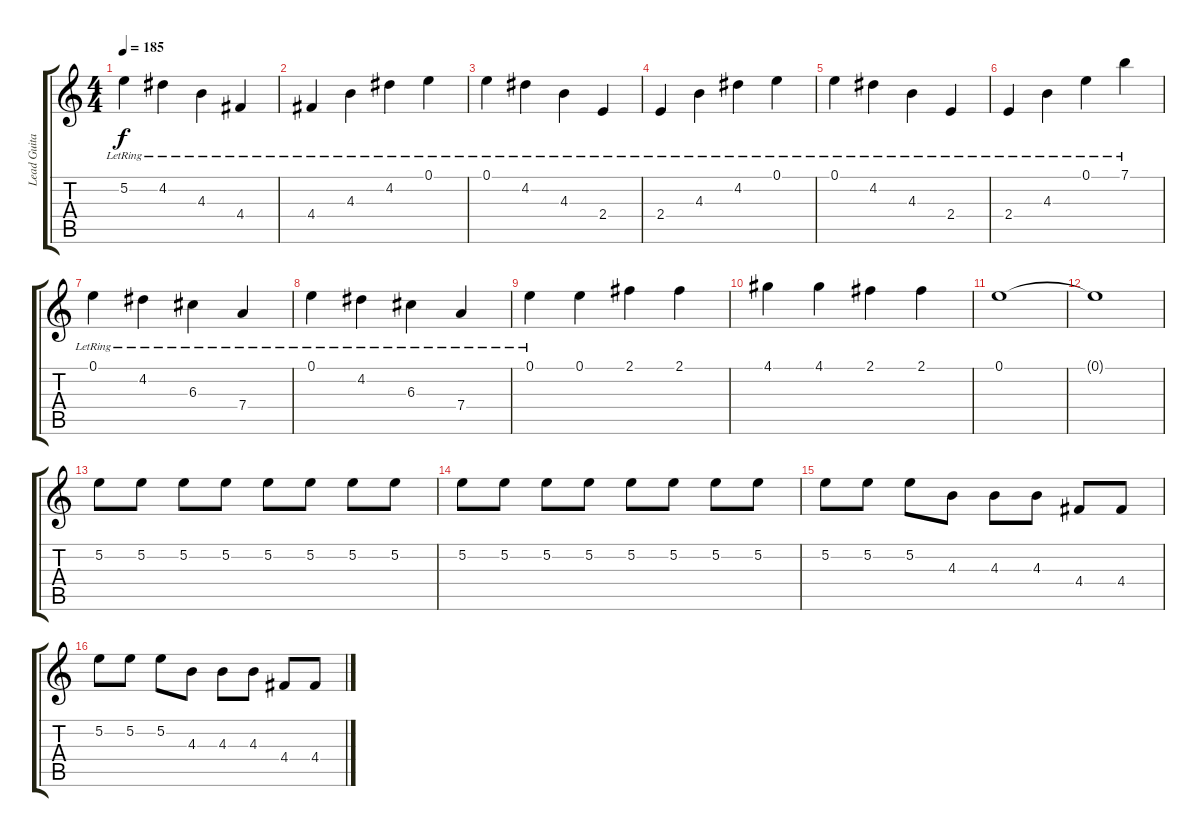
\track ("Lead Guitar" "Lead Guita") {instrument overdrivenguitar}
\staff {score tabs}
\tuning (E4 B3 G3 D3 A2 D2) {hide}
\ts (4 4)
\tempo 185
\clef g2
\ks c
5.2{lr}.4{dy f} 4.2{lr}.4 4.3{lr}.4 4.4{lr}.4 |
4.4{lr}.4 4.3{lr}.4 4.2{lr}.4 0.1{lr}.4 |
0.1{lr}.4 4.2{lr}.4 4.3{lr}.4 2.4{lr}.4 |
2.4{lr}.4 4.3{lr}.4 4.2{lr}.4 0.1{lr}.4 |
0.1{lr}.4 4.2{lr}.4 4.3{lr}.4 2.4{lr}.4 |
2.4{lr}.4 4.3{lr}.4 0.1{lr}.4 7.1{lr}.4 |
0.1{lr}.4 4.2{lr}.4 6.3{lr}.4 7.4{lr}.4 |
0.1{lr}.4 4.2{lr}.4 6.3{lr}.4 7.4{lr}.4 |
0.1{lr}.4 0.1.4 2.1.4 2.1.4 |
4.1.4 4.1.4 2.1.4 2.1.4 |
0.1.1 |
0.1{t}.1 |
5.2.8 5.2.8 5.2.8 5.2.8 5.2.8 5.2.8 5.2.8 5.2.8 |
5.2.8 5.2.8 5.2.8 5.2.8 5.2.8 5.2.8 5.2.8 5.2.8 |
5.2.8 5.2.8 5.2.8 4.3.8 4.3.8 4.3.8 4.4.8 4.4.8 |
5.2.8 5.2.8 5.2.8 4.3.8 4.3.8 4.3.8 4.4.8 4.4.8
